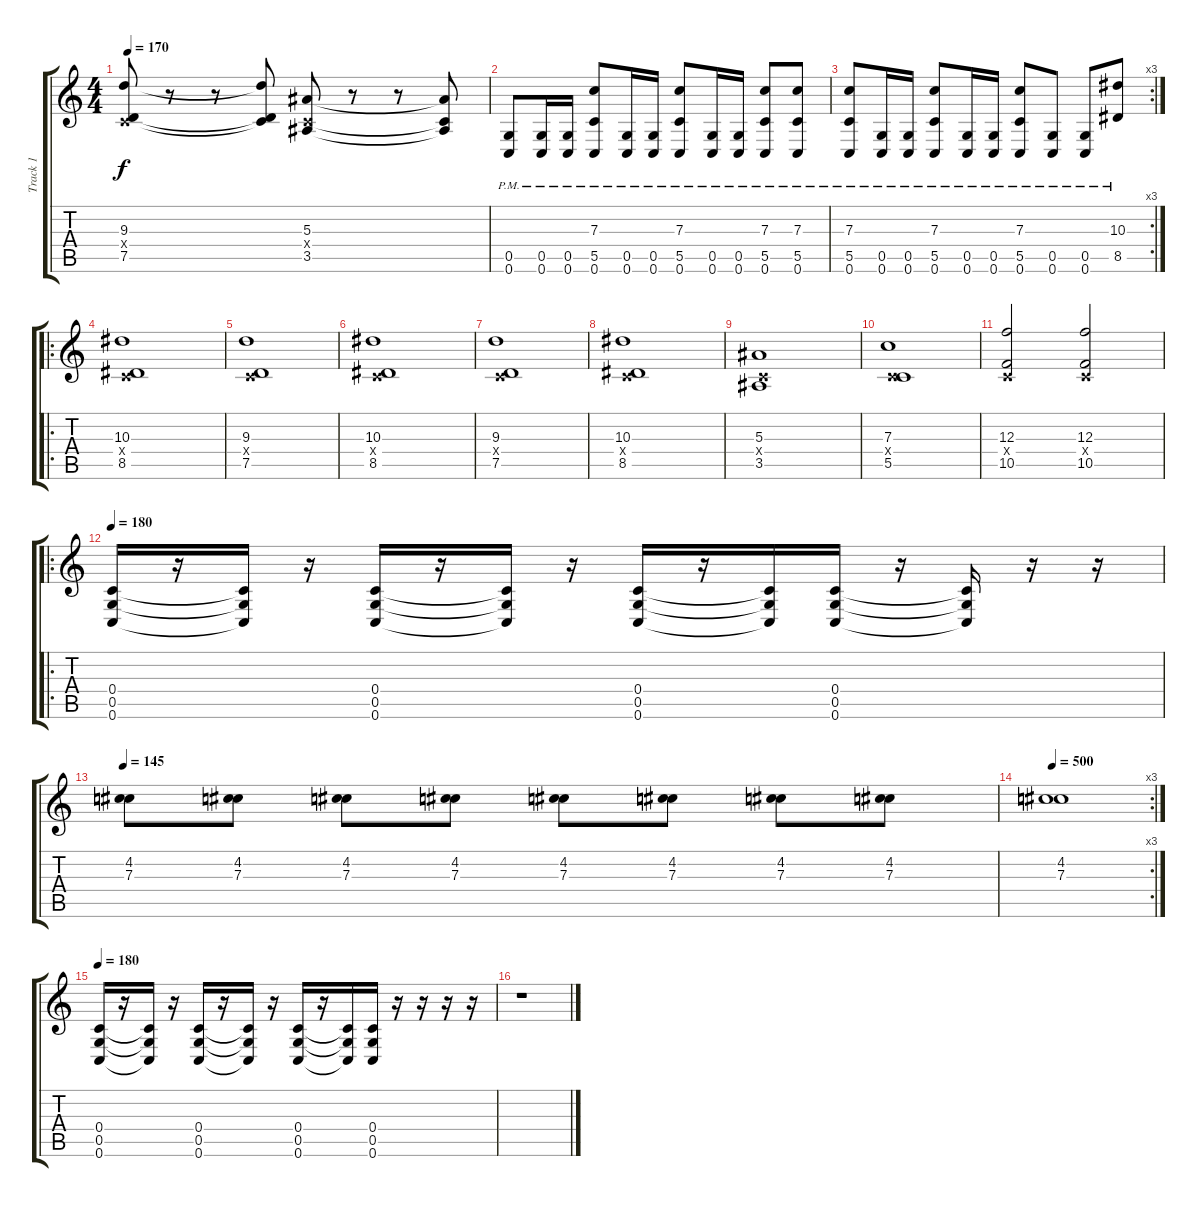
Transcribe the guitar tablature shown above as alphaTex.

\track ("Track 1" "Track 1") {instrument distortionguitar}
\staff {score tabs}
\tuning (D4 A3 F3 C3 G2 C2) {hide}
\ts (4 4)
\tempo 170
\clef g2
\ks c
(9.3 0.4{x} 7.5).8{dy f} r.8 r.8 (9.3{t} 0.4{t} 7.5{t}).8 (5.3 0.4{x} 3.5).8 r.8 r.8 (5.3{t} 0.4{t} 3.5{t}).8 |
(0.5{pm} 0.6{pm}).8 (0.5{pm} 0.6{pm}).16 (0.5{pm} 0.6{pm}).16 (7.3 5.5{pm} 0.6{pm}).8 (0.5{pm} 0.6{pm}).16 (0.5{pm} 0.6{pm}).16 (7.3 5.5{pm} 0.6{pm}).8 (0.5{pm} 0.6{pm}).16 (0.5{pm} 0.6{pm}).16 (7.3 5.5{pm} 0.6{pm}).8 (7.3 5.5{pm} 0.6{pm}).8 |
\rc 3
(7.3 5.5{pm} 0.6{pm}).8 (0.5{pm} 0.6{pm}).16 (0.5{pm} 0.6{pm}).16 (7.3 5.5{pm} 0.6{pm}).8 (0.5{pm} 0.6{pm}).16 (0.5{pm} 0.6{pm}).16 (7.3 5.5{pm} 0.6{pm}).8 (0.5{pm} 0.6{pm}).8 (0.5{pm} 0.6{pm}).8 (10.3 8.5{pm}).8 |
\ro
(10.3 0.4{x} 8.5).1 |
(9.3 0.4{x} 7.5).1 |
(10.3 0.4{x} 8.5).1 |
(9.3 0.4{x} 7.5).1 |
(10.3 0.4{x} 8.5).1 |
(5.3 0.4{x} 3.5).1 |
(7.3 0.4{x} 5.5).1 |
(12.3 0.4{x} 10.5).2 (12.3 0.4{x} 10.5).2 |
\ro
\tempo 180
(0.4 0.5 0.6).16 r.16 (0.4{t} 0.5{t} 0.6{t}).16 r.16 (0.4 0.5 0.6).16 r.16 (0.4{t} 0.5{t} 0.6{t}).16 r.16 (0.4 0.5 0.6).16 r.16 (0.4{t} 0.5{t} 0.6{t}).16 (0.4 0.5 0.6).16 r.16 (0.4{t} 0.5{t} 0.6{t}).16 r.16 r.16 |
\tempo 145
(4.2 7.3).8 (4.2 7.3).8 (4.2 7.3).8 (4.2 7.3).8 (4.2 7.3).8 (4.2 7.3).8 (4.2 7.3).8 (4.2 7.3).8 |
\rc 3
\tempo 500
(4.2 7.3).1 |
\tempo 200
\tempo 180
(0.4 0.5 0.6).16 r.16 (0.4{t} 0.5{t} 0.6{t}).16 r.16 (0.4 0.5 0.6).16 r.16 (0.4{t} 0.5{t} 0.6{t}).16 r.16 (0.4 0.5 0.6).16 r.16 (0.4{t} 0.5{t} 0.6{t}).16 (0.4 0.5 0.6).16 r.16 r.16 r.16 r.16 |
r.1
